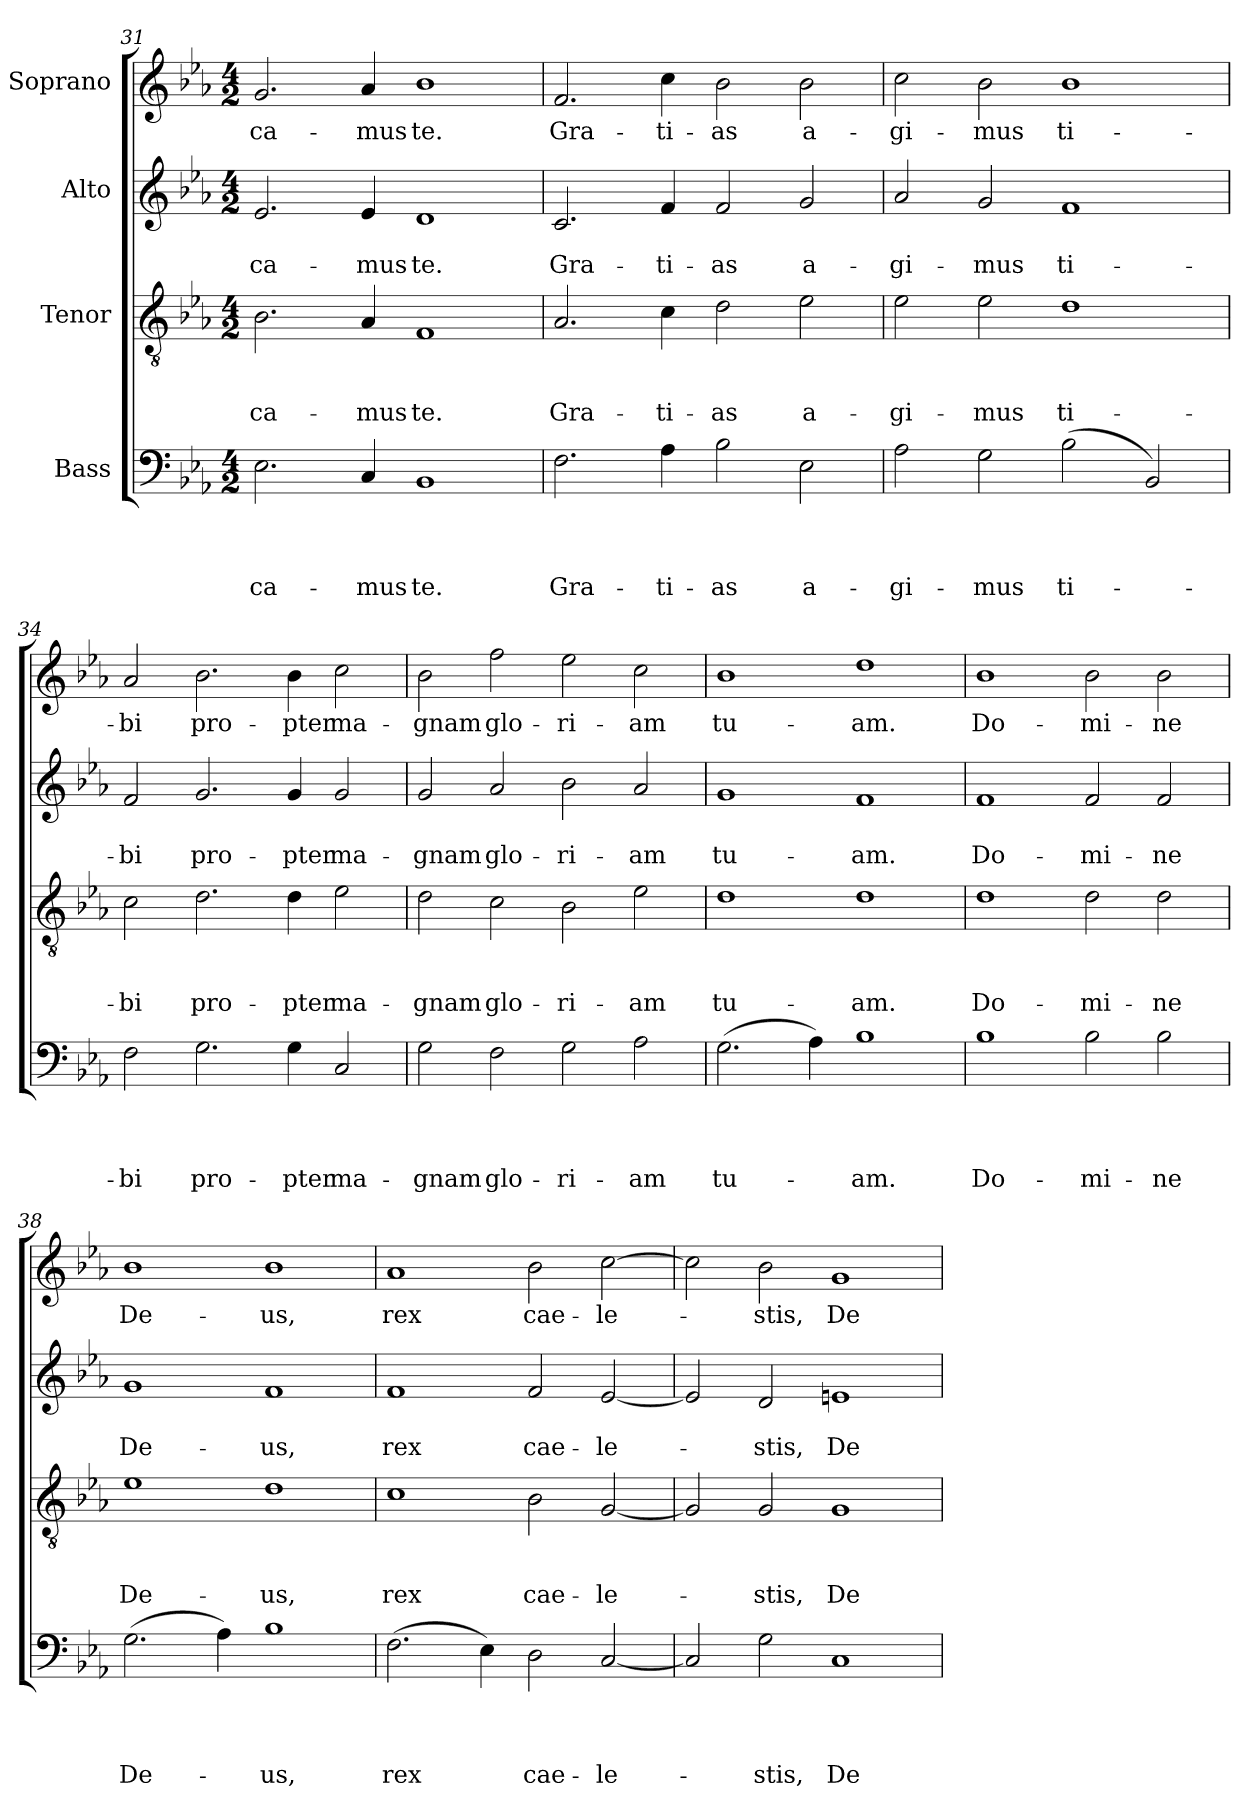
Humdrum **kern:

**kern	**text	**text	**text	**text	**kern	**text	**text	**text	**kern	**text	**text	**kern	**text
*part4	*part4	*part4	*part4	*part4	*part3	*part3	*part3	*part3	*part2	*part2	*part2	*part1	*part1
*staff4	*staff4	*staff4	*staff4	*staff4	*staff3	*staff3	*staff3	*staff3	*staff2	*staff2	*staff2	*staff1	*staff1
*I"Bass	*	*	*	*	*I"Tenor	*	*	*	*I"Alto	*	*	*I"Soprano	*
*clefF4	*	*	*	*	*clefGv2	*	*	*	*clefG2	*	*	*clefG2	*
*k[b-e-a-]	*	*	*	*	*k[b-e-a-]	*	*	*	*k[b-e-a-]	*	*	*k[b-e-a-]	*
*E-:	*	*	*	*	*E-:	*	*	*	*E-:	*	*	*E-:	*
*M4/2	*	*	*	*	*M4/2	*	*	*	*M4/2	*	*	*M4/2	*
=31	=31	=31	=31	=31	=31	=31	=31	=31	=31	=31	=31	=31	=31
!	!	!	!	!LO:LY:b	!	!	!	!LO:LY:b	!	!	!LO:LY:b	!	!LO:LY:b
2.E-\	.	.	.	-ca-	2.B-\	.	.	-ca-	2.e-/	.	-ca-	2.g/	-ca-
!	!	!	!	!LO:LY:b	!	!	!	!LO:LY:b	!	!	!LO:LY:b	!	!LO:LY:b
4C/	.	.	.	-mus	4A-/	.	.	-mus	4e-/	.	-mus	4a-/	-mus
!	!	!	!	!LO:LY:b	!	!	!	!LO:LY:b	!	!	!LO:LY:b	!	!LO:LY:b
1BB-	.	.	.	te.	1F	.	.	te.	1d	.	te.	1b-	te.
!!LO:PB:g=z
=32	=32	=32	=32	=32	=32	=32	=32	=32	=32	=32	=32	=32	=32
!	!	!	!	!LO:LY:b	!	!	!	!LO:LY:b	!	!	!LO:LY:b	!	!LO:LY:b
2.F\	.	.	.	Gra-	2.A-/	.	.	Gra-	2.c/	.	Gra-	2.f/	Gra-
!	!	!	!	!LO:LY:b	!	!	!	!LO:LY:b	!	!	!LO:LY:b	!	!LO:LY:b
4A-\	.	.	.	-ti-	4c\	.	.	-ti-	4f/	.	-ti-	4cc\	-ti-
!	!	!	!	!LO:LY:b	!	!	!	!LO:LY:b	!	!	!LO:LY:b	!	!LO:LY:b
2B-\	.	.	.	-as	2d\	.	.	-as	2f/	.	-as	2b-\	-as
!	!	!	!	!LO:LY:b	!	!	!	!LO:LY:b	!	!	!LO:LY:b	!	!LO:LY:b
2E-\	.	.	.	a-	2e-\	.	.	a-	2g/	.	a-	2b-\	a-
=33	=33	=33	=33	=33	=33	=33	=33	=33	=33	=33	=33	=33	=33
!	!	!	!	!LO:LY:b	!	!	!	!LO:LY:b	!	!	!LO:LY:b	!	!LO:LY:b
2A-\	.	.	.	-gi-	2e-\	.	.	-gi-	2a-/	.	-gi-	2cc\	-gi-
!	!	!	!	!LO:LY:b	!	!	!	!LO:LY:b	!	!	!LO:LY:b	!	!LO:LY:b
2G\	.	.	.	-mus	2e-\	.	.	-mus	2g/	.	-mus	2b-\	-mus
!	!	!	!	!LO:LY:b	!	!	!	!LO:LY:b	!	!	!LO:LY:b	!	!LO:LY:b
(>2B-\	.	.	.	ti-	1d	.	.	ti-	1f	.	ti-	1b-	ti-
2BB-/)	.	.	.	.	.	.	.	.	.	.	.	.	.
=34	=34	=34	=34	=34	=34	=34	=34	=34	=34	=34	=34	=34	=34
!	!	!	!	!LO:LY:b	!	!	!	!LO:LY:b	!	!	!LO:LY:b	!	!LO:LY:b
2F\	.	.	.	-bi	2c\	.	.	-bi	2f/	.	-bi	2a-/	-bi
!	!	!	!	!LO:LY:b	!	!	!	!LO:LY:b	!	!	!LO:LY:b	!	!LO:LY:b
2.G\	.	.	.	pro-	2.d\	.	.	pro-	2.g/	.	pro-	2.b-\	pro-
!	!	!	!	!LO:LY:b	!	!	!	!LO:LY:b	!	!	!LO:LY:b	!	!LO:LY:b
4G\	.	.	.	-pter	4d\	.	.	-pter	4g/	.	-pter	4b-\	-pter
!	!	!	!	!LO:LY:b	!	!	!	!LO:LY:b	!	!	!LO:LY:b	!	!LO:LY:b
2C/	.	.	.	ma-	2e-\	.	.	ma-	2g/	.	ma-	2cc\	ma-
=35	=35	=35	=35	=35	=35	=35	=35	=35	=35	=35	=35	=35	=35
!	!	!	!	!LO:LY:b	!	!	!	!LO:LY:b	!	!	!LO:LY:b	!	!LO:LY:b
2G\	.	.	.	-gnam	2d\	.	.	-gnam	2g/	.	-gnam	2b-\	-gnam
!	!	!	!	!LO:LY:b	!	!	!	!LO:LY:b	!	!	!LO:LY:b	!	!LO:LY:b
2F\	.	.	.	glo-	2c\	.	.	glo-	2a-/	.	glo-	2ff\	glo-
!	!	!	!	!LO:LY:b	!	!	!	!LO:LY:b	!	!	!LO:LY:b	!	!LO:LY:b
2G\	.	.	.	-ri-	2B-\	.	.	-ri-	2b-\	.	-ri-	2ee-\	-ri-
!	!	!	!	!LO:LY:b	!	!	!	!LO:LY:b	!	!	!LO:LY:b	!	!LO:LY:b
2A-\	.	.	.	-am	2e-\	.	.	-am	2a-/	.	-am	2cc\	-am
=36	=36	=36	=36	=36	=36	=36	=36	=36	=36	=36	=36	=36	=36
!	!	!	!	!LO:LY:b	!	!	!	!LO:LY:b	!	!	!LO:LY:b	!	!LO:LY:b
(>2.G\	.	.	.	tu-	1d	.	.	tu-	1g	.	tu-	1b-	tu-
4A-\)	.	.	.	.	.	.	.	.	.	.	.	.	.
!	!	!	!	!LO:LY:b	!	!	!	!LO:LY:b	!	!	!LO:LY:b	!	!LO:LY:b
1B-	.	.	.	-am.	1d	.	.	-am.	1f	.	-am.	1dd	-am.
!!LO:LB:g=z
=37	=37	=37	=37	=37	=37	=37	=37	=37	=37	=37	=37	=37	=37
!	!	!	!	!LO:LY:b	!	!	!	!LO:LY:b	!	!	!LO:LY:b	!	!LO:LY:b
1B-	.	.	.	Do-	1d	.	.	Do-	1f	.	Do-	1b-	Do-
!	!	!	!	!LO:LY:b	!	!	!	!LO:LY:b	!	!	!LO:LY:b	!	!LO:LY:b
2B-\	.	.	.	-mi-	2d\	.	.	-mi-	2f/	.	-mi-	2b-\	-mi-
!	!	!	!	!LO:LY:b	!	!	!	!LO:LY:b	!	!	!LO:LY:b	!	!LO:LY:b
2B-\	.	.	.	-ne	2d\	.	.	-ne	2f/	.	-ne	2b-\	-ne
=38	=38	=38	=38	=38	=38	=38	=38	=38	=38	=38	=38	=38	=38
!	!	!	!	!LO:LY:b	!	!	!	!LO:LY:b	!	!	!LO:LY:b	!	!LO:LY:b
(>2.G\	.	.	.	De-	1e-	.	.	De-	1g	.	De-	1b-	De-
4A-\)	.	.	.	.	.	.	.	.	.	.	.	.	.
!	!	!	!	!LO:LY:b	!	!	!	!LO:LY:b	!	!	!LO:LY:b	!	!LO:LY:b
1B-	.	.	.	-us,	1d	.	.	-us,	1f	.	-us,	1b-	-us,
=39	=39	=39	=39	=39	=39	=39	=39	=39	=39	=39	=39	=39	=39
!	!	!	!	!LO:LY:b	!	!	!	!LO:LY:b	!	!	!LO:LY:b	!	!LO:LY:b
(>2.F\	.	.	.	rex	1c	.	.	rex	1f	.	rex	1a-	rex
4E-\)	.	.	.	.	.	.	.	.	.	.	.	.	.
!	!	!	!	!LO:LY:b	!	!	!	!LO:LY:b	!	!	!LO:LY:b	!	!LO:LY:b
2D\	.	.	.	cae-	2B-\	.	.	cae-	2f/	.	cae-	2b-\	cae-
!	!	!	!	!LO:LY:b	!	!	!	!LO:LY:b	!	!	!LO:LY:b	!	!LO:LY:b
[<2C/	.	.	.	-le-	[<2G/	.	.	-le-	[<2e-/	.	-le-	[>2cc\	-le-
=40	=40	=40	=40	=40	=40	=40	=40	=40	=40	=40	=40	=40	=40
2C/]	.	.	.	.	2G/]	.	.	.	2e-/]	.	.	2cc\]	.
!	!	!	!	!LO:LY:b	!	!	!	!LO:LY:b	!	!	!LO:LY:b	!	!LO:LY:b
2G\	.	.	.	-stis,	2G/	.	.	-stis,	2d/	.	-stis,	2b-\	-stis,
!	!	!	!	!LO:LY:b	!	!	!	!LO:LY:b	!	!	!LO:LY:b	!	!LO:LY:b
1C	.	.	.	De-	1G	.	.	De-	1en	.	De-	1g	De-
=	=	=	=	=	=	=	=	=	=	=	=	=	=
*-	*-	*-	*-	*-	*-	*-	*-	*-	*-	*-	*-	*-	*-
